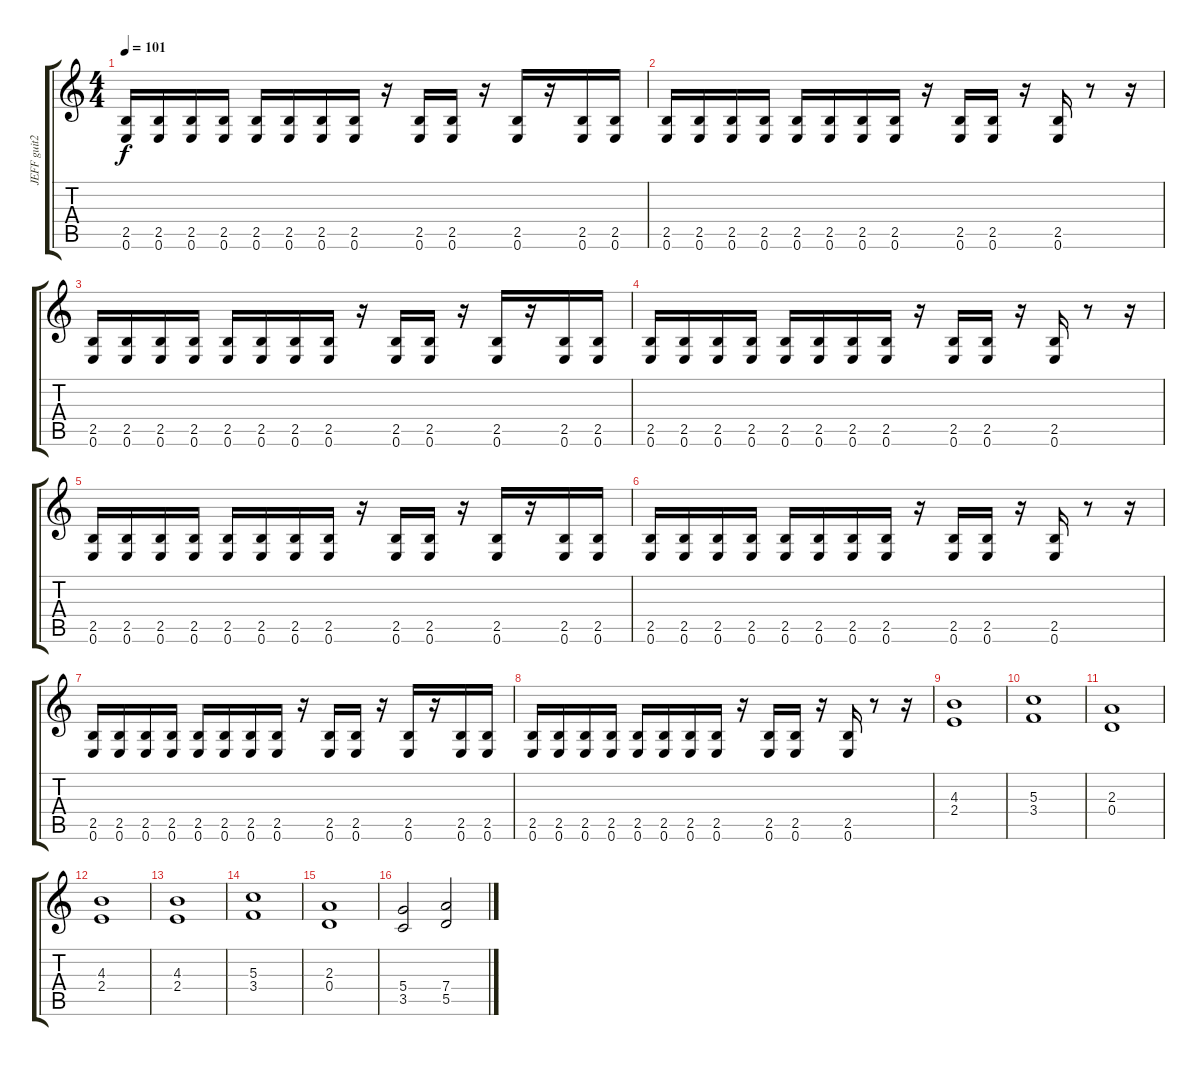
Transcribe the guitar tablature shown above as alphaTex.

\track ("JEFF guit2" "JEFF guit2") {instrument overdrivenguitar}
\staff {score tabs}
\tuning (E4 B3 G3 D3 A2 E2) {hide}
\ts (4 4)
\tempo 101
\clef g2
\ks c
(2.5 0.6).16{dy f instrument overdrivenguitar} (2.5 0.6).16 (2.5 0.6).16 (2.5 0.6).16 (2.5 0.6).16 (2.5 0.6).16 (2.5 0.6).16 (2.5 0.6).16 r.16 (2.5 0.6).16 (2.5 0.6).16 r.16 (2.5 0.6).16 r.16 (2.5 0.6).16 (2.5 0.6).16 |
(2.5 0.6).16 (2.5 0.6).16 (2.5 0.6).16 (2.5 0.6).16 (2.5 0.6).16 (2.5 0.6).16 (2.5 0.6).16 (2.5 0.6).16 r.16 (2.5 0.6).16 (2.5 0.6).16 r.16 (2.5 0.6).16 r.8 r.16 |
(2.5 0.6).16 (2.5 0.6).16 (2.5 0.6).16 (2.5 0.6).16 (2.5 0.6).16 (2.5 0.6).16 (2.5 0.6).16 (2.5 0.6).16 r.16 (2.5 0.6).16 (2.5 0.6).16 r.16 (2.5 0.6).16 r.16 (2.5 0.6).16 (2.5 0.6).16 |
(2.5 0.6).16 (2.5 0.6).16 (2.5 0.6).16 (2.5 0.6).16 (2.5 0.6).16 (2.5 0.6).16 (2.5 0.6).16 (2.5 0.6).16 r.16 (2.5 0.6).16 (2.5 0.6).16 r.16 (2.5 0.6).16 r.8 r.16 |
(2.5 0.6).16 (2.5 0.6).16 (2.5 0.6).16 (2.5 0.6).16 (2.5 0.6).16 (2.5 0.6).16 (2.5 0.6).16 (2.5 0.6).16 r.16 (2.5 0.6).16 (2.5 0.6).16 r.16 (2.5 0.6).16 r.16 (2.5 0.6).16 (2.5 0.6).16 |
(2.5 0.6).16 (2.5 0.6).16 (2.5 0.6).16 (2.5 0.6).16 (2.5 0.6).16 (2.5 0.6).16 (2.5 0.6).16 (2.5 0.6).16 r.16 (2.5 0.6).16 (2.5 0.6).16 r.16 (2.5 0.6).16 r.8 r.16 |
(2.5 0.6).16 (2.5 0.6).16 (2.5 0.6).16 (2.5 0.6).16 (2.5 0.6).16 (2.5 0.6).16 (2.5 0.6).16 (2.5 0.6).16 r.16 (2.5 0.6).16 (2.5 0.6).16 r.16 (2.5 0.6).16 r.16 (2.5 0.6).16 (2.5 0.6).16 |
(2.5 0.6).16 (2.5 0.6).16 (2.5 0.6).16 (2.5 0.6).16 (2.5 0.6).16 (2.5 0.6).16 (2.5 0.6).16 (2.5 0.6).16 r.16 (2.5 0.6).16 (2.5 0.6).16 r.16 (2.5 0.6).16 r.8 r.16 |
(4.3 2.4).1 |
(5.3 3.4).1 |
(2.3 0.4).1 |
(4.3 2.4).1 |
(4.3 2.4).1 |
(5.3 3.4).1 |
(2.3 0.4).1 |
(5.4 3.5).2 (7.4 5.5).2
